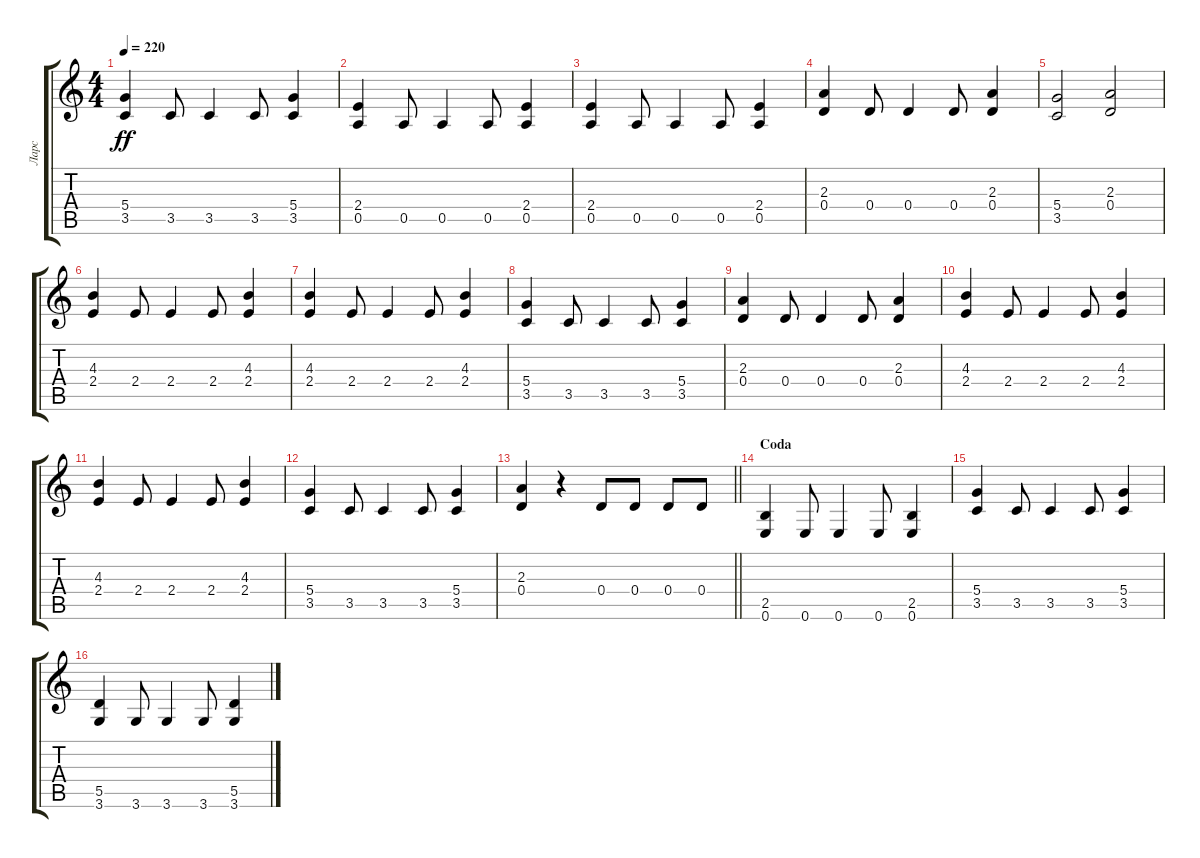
\track ("Ларс" "Ларс") {instrument distortionguitar}
\staff {score tabs}
\tuning (E4 B3 G3 D3 A2 E2) {hide}
\ts (4 4)
\tempo 220
\clef g2
\ks c
(5.4 3.5).4{dy ff} 3.5.8 3.5.4 3.5.8 (5.4 3.5).4 |
(2.4 0.5).4 0.5.8 0.5.4 0.5.8 (2.4 0.5).4 |
(2.4 0.5).4 0.5.8 0.5.4 0.5.8 (2.4 0.5).4 |
(2.3 0.4).4 0.4.8 0.4.4 0.4.8 (2.3 0.4).4 |
(5.4 3.5).2 (2.3 0.4).2 |
(4.3 2.4).4 2.4.8 2.4.4 2.4.8 (4.3 2.4).4 |
(4.3 2.4).4 2.4.8 2.4.4 2.4.8 (4.3 2.4).4 |
(5.4 3.5).4 3.5.8 3.5.4 3.5.8 (5.4 3.5).4 |
(2.3 0.4).4 0.4.8 0.4.4 0.4.8 (2.3 0.4).4 |
(4.3 2.4).4 2.4.8 2.4.4 2.4.8 (4.3 2.4).4 |
(4.3 2.4).4 2.4.8 2.4.4 2.4.8 (4.3 2.4).4 |
(5.4 3.5).4 3.5.8 3.5.4 3.5.8 (5.4 3.5).4 |
\barLineRight lightlight
(2.3 0.4).4 r.4 0.4.8 0.4.8 0.4.8 0.4.8 |
\section ("" "Coda")
(2.5 0.6).4 0.6.8 0.6.4 0.6.8 (2.5 0.6).4 |
(5.4 3.5).4 3.5.8 3.5.4 3.5.8 (5.4 3.5).4 |
(5.5 3.6).4 3.6.8 3.6.4 3.6.8 (5.5 3.6).4
